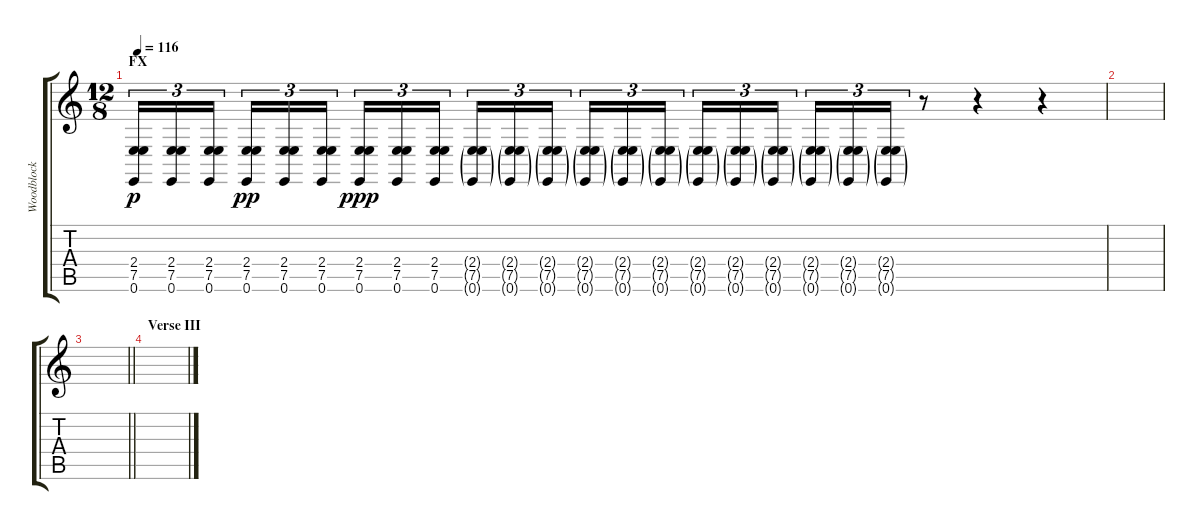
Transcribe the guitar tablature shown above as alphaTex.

\track ("Woodblock" "Woodblock") {instrument woodblock}
\staff {score tabs}
\tuning (E4 B3 G3 D3 A2 E2) {hide}
\ts (12 8)
\section ("" "FX")
\tempo 116
\clef g2
\ks c
(2.4 7.5 0.6).16{tu (3 2) dy p} (2.4 7.5 0.6).16{tu (3 2)} (2.4 7.5 0.6).16{tu (3 2) beam splitsecondary} (2.4 7.5 0.6).16{tu (3 2) dy pp} (2.4 7.5 0.6).16{tu (3 2)} (2.4 7.5 0.6).16{tu (3 2) beam splitsecondary} (2.4 7.5 0.6).16{tu (3 2) dy ppp} (2.4 7.5 0.6).16{tu (3 2)} (2.4 7.5 0.6).16{tu (3 2)} (2.4{g} 7.5{g} 0.6{g}).16{tu (3 2) volume 0} (2.4{g} 7.5{g} 0.6{g}).16{tu (3 2)} (2.4{g} 7.5{g} 0.6{g}).16{tu (3 2) beam splitsecondary} (2.4{g} 7.5{g} 0.6{g}).16{tu (3 2)} (2.4{g} 7.5{g} 0.6{g}).16{tu (3 2)} (2.4{g} 7.5{g} 0.6{g}).16{tu (3 2) beam splitsecondary} (2.4{g} 7.5{g} 0.6{g}).16{tu (3 2)} (2.4{g} 7.5{g} 0.6{g}).16{tu (3 2)} (2.4{g} 7.5{g} 0.6{g}).16{tu (3 2)} (2.4{g} 7.5{g} 0.6{g}).16{tu (3 2)} (2.4{g} 7.5{g} 0.6{g}).16{tu (3 2)} (2.4{g} 7.5{g} 0.6{g}).16{tu (3 2)} r.8 r.4 r.4 |
|
\barLineRight lightlight
|
\section ("" "Verse III")
